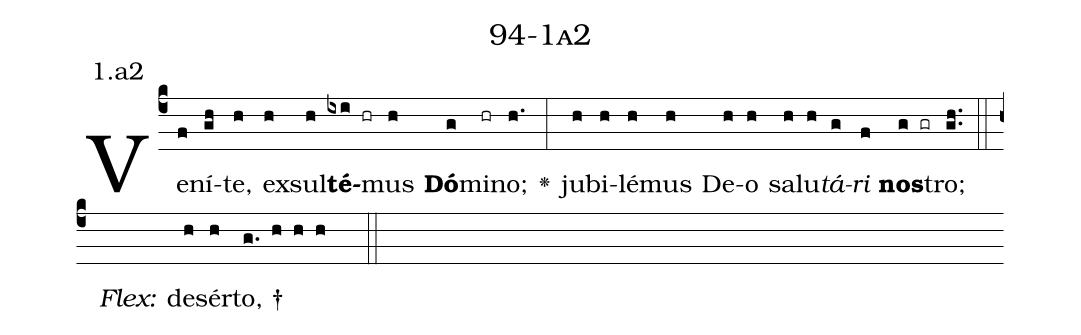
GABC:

name: 94-1a2;
annotation: 1.a2;
%%
(c4)Ve(f)ní(gh)te,(h) ex(h)sul(h)<b>té</b>(ixi hr)mus(h) <b>Dó</b>(g)mi(hr)no;(h.) <v>\greheightstar</v>(:) ju(h)bi(h)lé(h)mus(h) De(h)o(h) sa(h)lu(h)<i>tá</i>(g)<i>ri</i>(f) <b>nos</b>(g gr)tro;(gh..) (::)
<i>Flex:</i>()  de(h)sér(h)to, †(g. h h h  ::)

%E(h) u(h) o(g) u(f) a(g) e.(gh..) (::)
